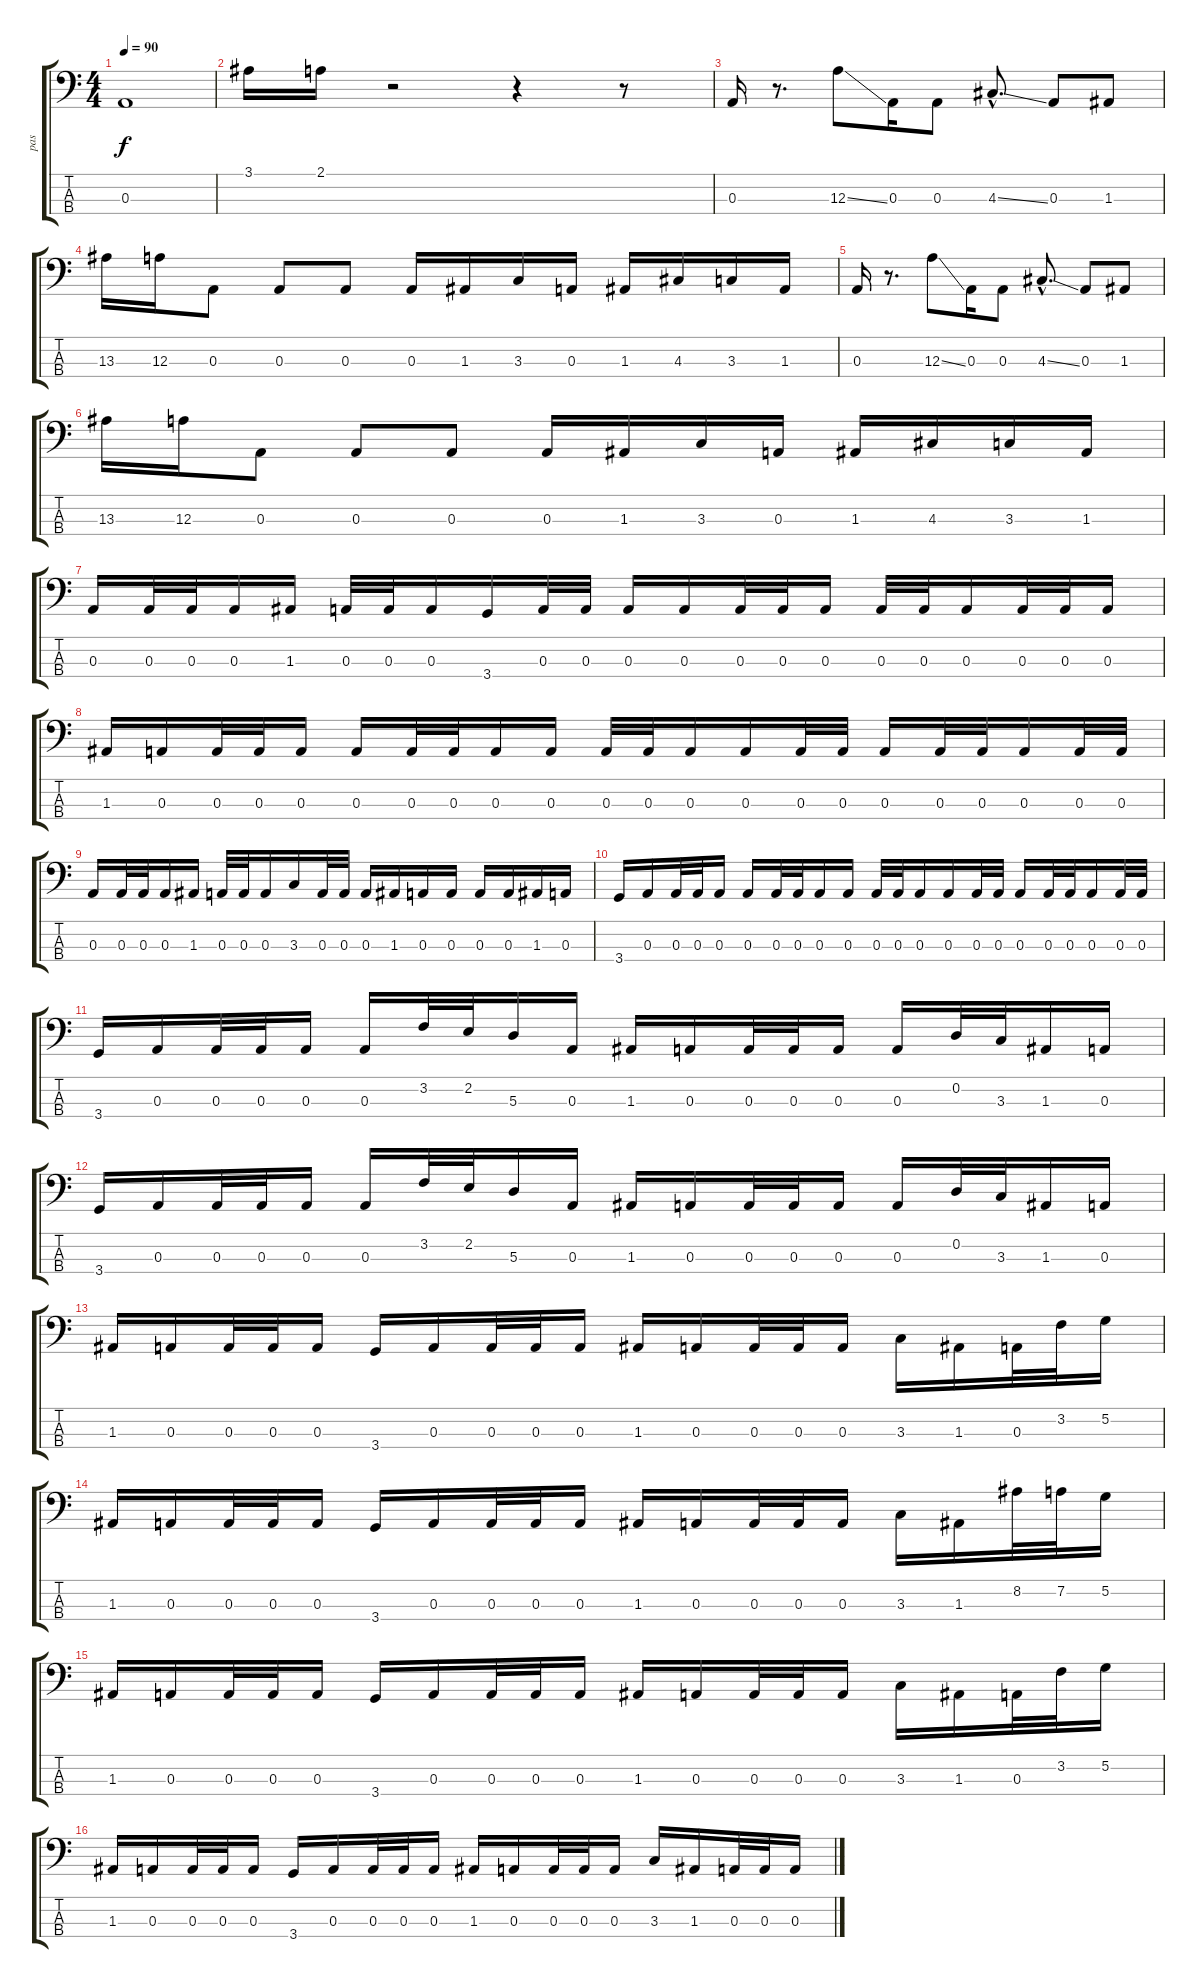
\track ("pas" "pas") {instrument electricbasspick}
\staff {score tabs}
\tuning (G2 D2 A1 E1) {hide}
\ts (4 4)
\tempo 90
\clef f4
\ks c
0.3.1{dy f} |
3.1.16 2.1.16 r.2 r.4 r.8 |
0.3.16 r.8{d} 12.3{ss}.8 0.3.16 0.3.8 4.3{ss hac}.8{d} 0.3.8 1.3.8 |
13.3.16 12.3.16 0.3.8 0.3.8 0.3.8 0.3.16 1.3.16 3.3.16 0.3.16 1.3.16 4.3.16 3.3.16 1.3.16 |
0.3.16 r.8{d} 12.3{ss}.8 0.3.16 0.3.8 4.3{ss hac}.8{d} 0.3.8 1.3.8 |
13.3.16 12.3.16 0.3.8 0.3.8 0.3.8 0.3.16 1.3.16 3.3.16 0.3.16 1.3.16 4.3.16 3.3.16 1.3.16 |
0.3.16 0.3.32 0.3.32 0.3.16 1.3.16 0.3.32 0.3.32 0.3.16 3.4.16 0.3.32 0.3.32 0.3.16 0.3.16 0.3.32 0.3.32 0.3.16 0.3.32 0.3.32 0.3.16 0.3.32 0.3.32 0.3.16 |
1.3.16 0.3.16 0.3.32 0.3.32 0.3.16 0.3.16 0.3.32 0.3.32 0.3.16 0.3.16 0.3.32 0.3.32 0.3.16 0.3.16 0.3.32 0.3.32 0.3.16 0.3.32 0.3.32 0.3.16 0.3.32 0.3.32 |
0.3.16 0.3.32 0.3.32 0.3.16 1.3.16 0.3.32 0.3.32 0.3.16 3.3.16 0.3.32 0.3.32 0.3.16 1.3.16 0.3.16 0.3.16 0.3.16 0.3.16 1.3.16 0.3.16 |
3.4.16 0.3.16 0.3.32 0.3.32 0.3.16 0.3.16 0.3.32 0.3.32 0.3.16 0.3.16 0.3.32 0.3.32 0.3.16 0.3.16 0.3.32 0.3.32 0.3.16 0.3.32 0.3.32 0.3.16 0.3.32 0.3.32 |
3.4.16 0.3.16 0.3.32 0.3.32 0.3.16 0.3.16 3.2.32 2.2.32 5.3.16 0.3.16 1.3.16 0.3.16 0.3.32 0.3.32 0.3.16 0.3.16 0.2.32 3.3.32 1.3.16 0.3.16 |
3.4.16 0.3.16 0.3.32 0.3.32 0.3.16 0.3.16 3.2.32 2.2.32 5.3.16 0.3.16 1.3.16 0.3.16 0.3.32 0.3.32 0.3.16 0.3.16 0.2.32 3.3.32 1.3.16 0.3.16 |
1.3.16 0.3.16 0.3.32 0.3.32 0.3.16 3.4.16 0.3.16 0.3.32 0.3.32 0.3.16 1.3.16 0.3.16 0.3.32 0.3.32 0.3.16 3.3.16 1.3.16 0.3.32 3.2.32 5.2.16 |
1.3.16 0.3.16 0.3.32 0.3.32 0.3.16 3.4.16 0.3.16 0.3.32 0.3.32 0.3.16 1.3.16 0.3.16 0.3.32 0.3.32 0.3.16 3.3.16 1.3.16 8.2.32 7.2.32 5.2.16 |
1.3.16 0.3.16 0.3.32 0.3.32 0.3.16 3.4.16 0.3.16 0.3.32 0.3.32 0.3.16 1.3.16 0.3.16 0.3.32 0.3.32 0.3.16 3.3.16 1.3.16 0.3.32 3.2.32 5.2.16 |
1.3.16 0.3.16 0.3.32 0.3.32 0.3.16 3.4.16 0.3.16 0.3.32 0.3.32 0.3.16 1.3.16 0.3.16 0.3.32 0.3.32 0.3.16 3.3.16 1.3.16 0.3.32 0.3.32 0.3.16
